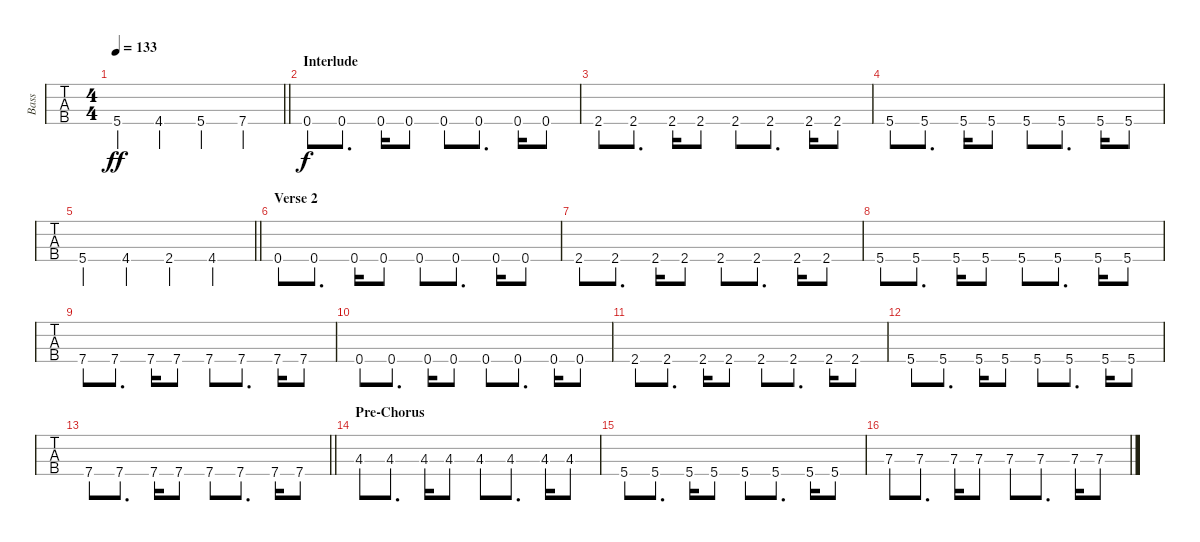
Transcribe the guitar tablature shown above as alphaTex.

\track ("Bass" "Bass") {instrument electricbasspick}
\staff {tabs}
\tuning (G2 D2 A1 E1) {hide}
\ts (4 4)
\tempo 133
\clef f4
\barLineRight lightlight
\ks c
5.4.4{dy ff} 4.4.4 5.4.4 7.4.4 |
\section ("" "Interlude")
0.4.8{dy f} 0.4.8{d} 0.4.16 0.4.8 0.4.8 0.4.8{d} 0.4.16 0.4.8 |
2.4.8 2.4.8{d} 2.4.16 2.4.8 2.4.8 2.4.8{d} 2.4.16 2.4.8 |
5.4.8 5.4.8{d} 5.4.16 5.4.8 5.4.8 5.4.8{d} 5.4.16 5.4.8 |
\barLineRight lightlight
5.4.4 4.4.4 2.4.4 4.4.4 |
\section ("" "Verse 2")
0.4.8 0.4.8{d} 0.4.16 0.4.8 0.4.8 0.4.8{d} 0.4.16 0.4.8 |
2.4.8 2.4.8{d} 2.4.16 2.4.8 2.4.8 2.4.8{d} 2.4.16 2.4.8 |
5.4.8 5.4.8{d} 5.4.16 5.4.8 5.4.8 5.4.8{d} 5.4.16 5.4.8 |
7.4.8 7.4.8{d} 7.4.16 7.4.8 7.4.8 7.4.8{d} 7.4.16 7.4.8 |
0.4.8 0.4.8{d} 0.4.16 0.4.8 0.4.8 0.4.8{d} 0.4.16 0.4.8 |
2.4.8 2.4.8{d} 2.4.16 2.4.8 2.4.8 2.4.8{d} 2.4.16 2.4.8 |
5.4.8 5.4.8{d} 5.4.16 5.4.8 5.4.8 5.4.8{d} 5.4.16 5.4.8 |
\barLineRight lightlight
7.4.8 7.4.8{d} 7.4.16 7.4.8 7.4.8 7.4.8{d} 7.4.16 7.4.8 |
\section ("" "Pre-Chorus")
4.3.8 4.3.8{d} 4.3.16 4.3.8 4.3.8 4.3.8{d} 4.3.16 4.3.8 |
5.4.8 5.4.8{d} 5.4.16 5.4.8 5.4.8 5.4.8{d} 5.4.16 5.4.8 |
7.3.8 7.3.8{d} 7.3.16 7.3.8 7.3.8 7.3.8{d} 7.3.16 7.3.8
